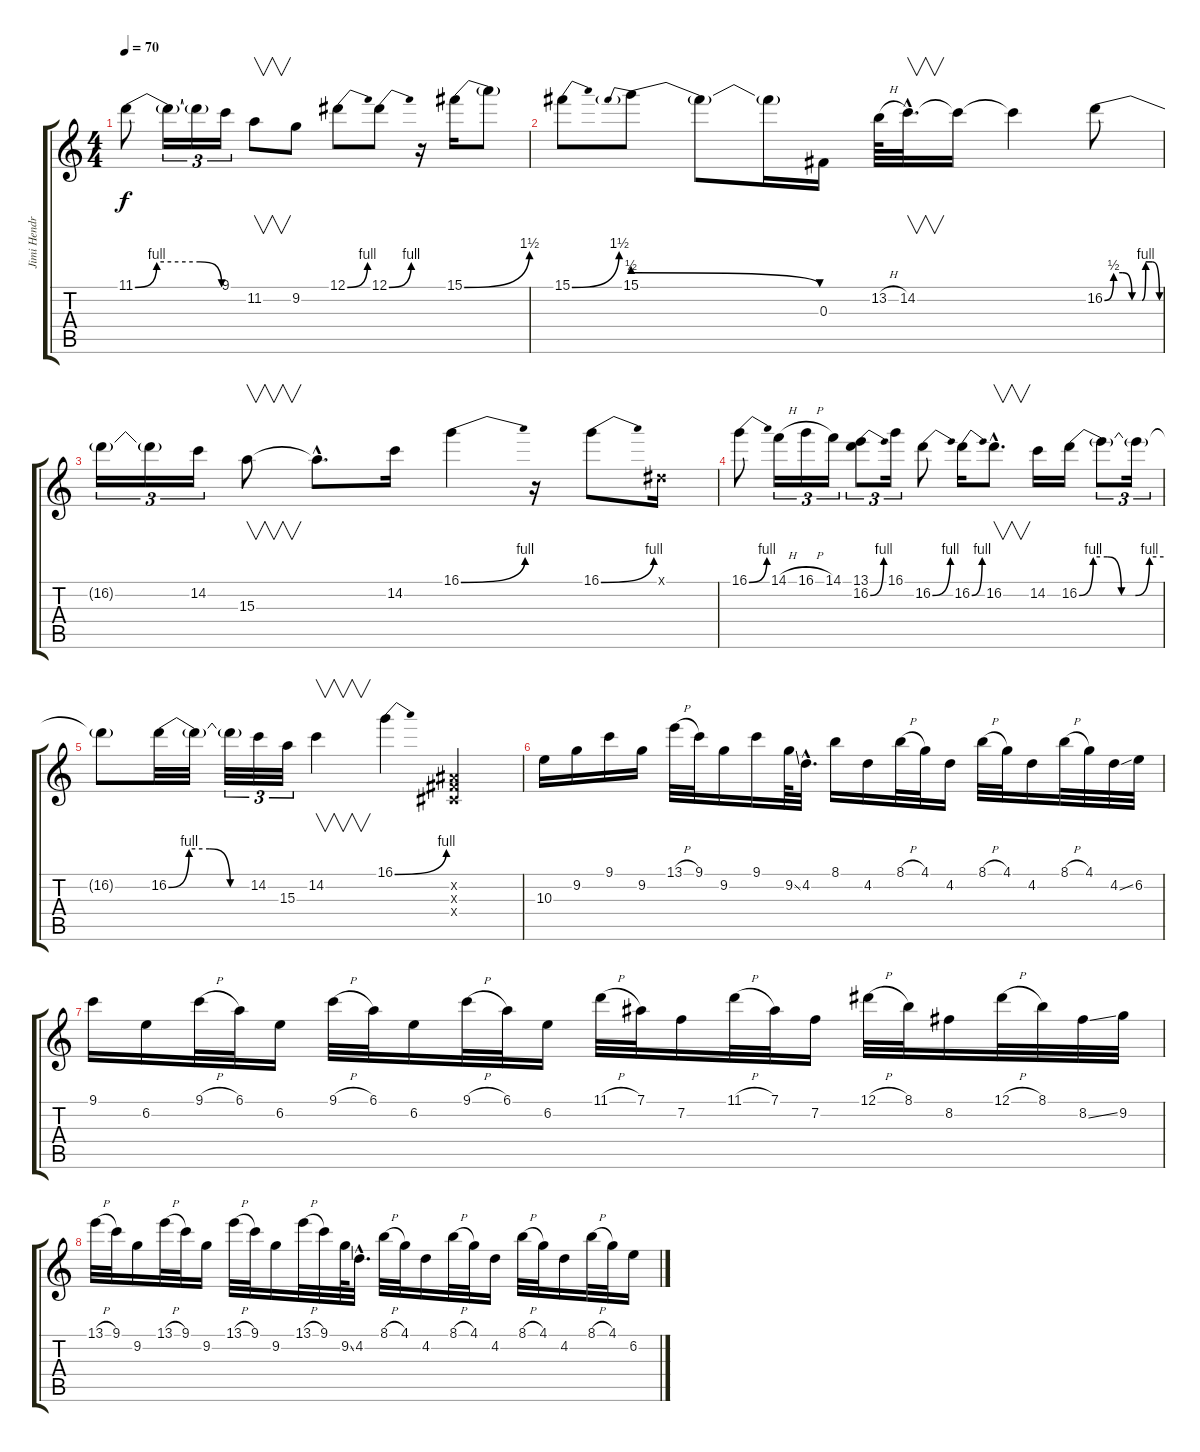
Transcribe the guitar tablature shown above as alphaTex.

\track ("Jimi Hendrix Solo" "Jimi Hendr") {instrument electricguitarjazz}
\staff {score tabs}
\tuning (Eb4 Bb3 Gb3 Db3 Ab2 Eb2) {hide}
\ts (4 4)
\tempo 70
\clef g2
\ks c
11.1{be (custom 0 0 15 4 30 4 45 4 60 0)}.8{dy f} 11.1{t}.16{tu (3 2)} 11.1{t}.16{tu (3 2)} 9.1.16{tu (3 2)} 11.2.8{v} 9.2.8 12.1{be (bend 0 0 60 4)}.8 12.1{be (bend 0 0 60 4)}.8 r.16 15.1{be (bend 0 0 60 6)}.16 15.1{t}.8 |
15.1{be (bend 0 0 60 6)}.8 15.1{be (prebendrelease 0 2 60 0)}.8 15.1{t}.8 15.1{t}.16 0.3.16 13.2{h}.64 14.2{hac}.32{v d} 14.2{t}.16 14.2{t}.4 16.2{be (custom 0 0 10 2 20 2 30 0 41 0 45 4 52 4 60 0)}.8 |
16.2{t}.16{tu (3 2)} 16.2{t}.16{tu (3 2)} 14.2.16{tu (3 2)} 15.3.8{v} 15.3{hac t}.8{d} 14.2.16 16.1{be (bend 0 0 60 4)}.4 r.16 16.1{be (bend 0 0 60 4)}.8 0.1{x}.16 |
16.1{be (bend 0 0 60 4)}.8 14.1{h}.16{tu (3 2)} 16.1{h}.16{tu (3 2)} 14.1.16{tu (3 2)} (13.1 16.2{be (bend 0 0 60 4)}).8{tu (3 2)} 16.1.16{tu (3 2)} 16.2{be (bend 0 0 60 4)}.8 16.2{be (bend 0 0 60 4)}.16 16.2{hac}.8{v d} 14.2.16 16.2{be (custom 0 0 10 4 20 4 30 0 40 0 50 4 60 4)}.16 16.2{t}.8{tu (3 2)} 16.2{t}.16{tu (3 2)} |
16.2{t}.8 16.2{be (custom 0 0 15 4 30 4 45 0 60 0)}.32 16.2{t}.32 16.2{t}.32{tu (3 2)} 14.2.32{tu (3 2)} 15.3.32{tu (3 2)} 14.2.4{v} 16.1{be (bend 0 0 60 4)}.4 (0.2{x} 0.3{x} 0.4{x}).4 |
10.3.16 9.2.16 9.1.16 9.2.16 13.1{h}.32 9.1.32 9.2.16 9.1.16 9.2{ss}.64 4.2{hac}.32{d} 8.1.16 4.2.16 8.1{h}.32 4.1.32 4.2.16 8.1{h}.32 4.1.32 4.2.16 8.1{h}.32 4.1.32 4.2{ss}.32 6.2.32 |
9.1.16 6.2.16 9.1{h}.32 6.1.32 6.2.16 9.1{h}.32 6.1.32 6.2.16 9.1{h}.32 6.1.32 6.2.16 11.1{h}.32 7.1.32 7.2.16 11.1{h}.32 7.1.32 7.2.16 12.1{h}.32 8.1.32 8.2.16 12.1{h}.32 8.1.32 8.2{ss}.32 9.2.32 |
13.1{h}.32 9.1.32 9.2.16 13.1{h}.32 9.1.32 9.2.16 13.1{h}.32 9.1.32 9.2.16 13.1{h}.32 9.1.32 9.2{ss}.64 4.2{hac}.32{d} 8.1{h}.32 4.1.32 4.2.16 8.1{h}.32 4.1.32 4.2.16 8.1{h}.32 4.1.32 4.2.16 8.1{h}.32 4.1.32 6.2.16
